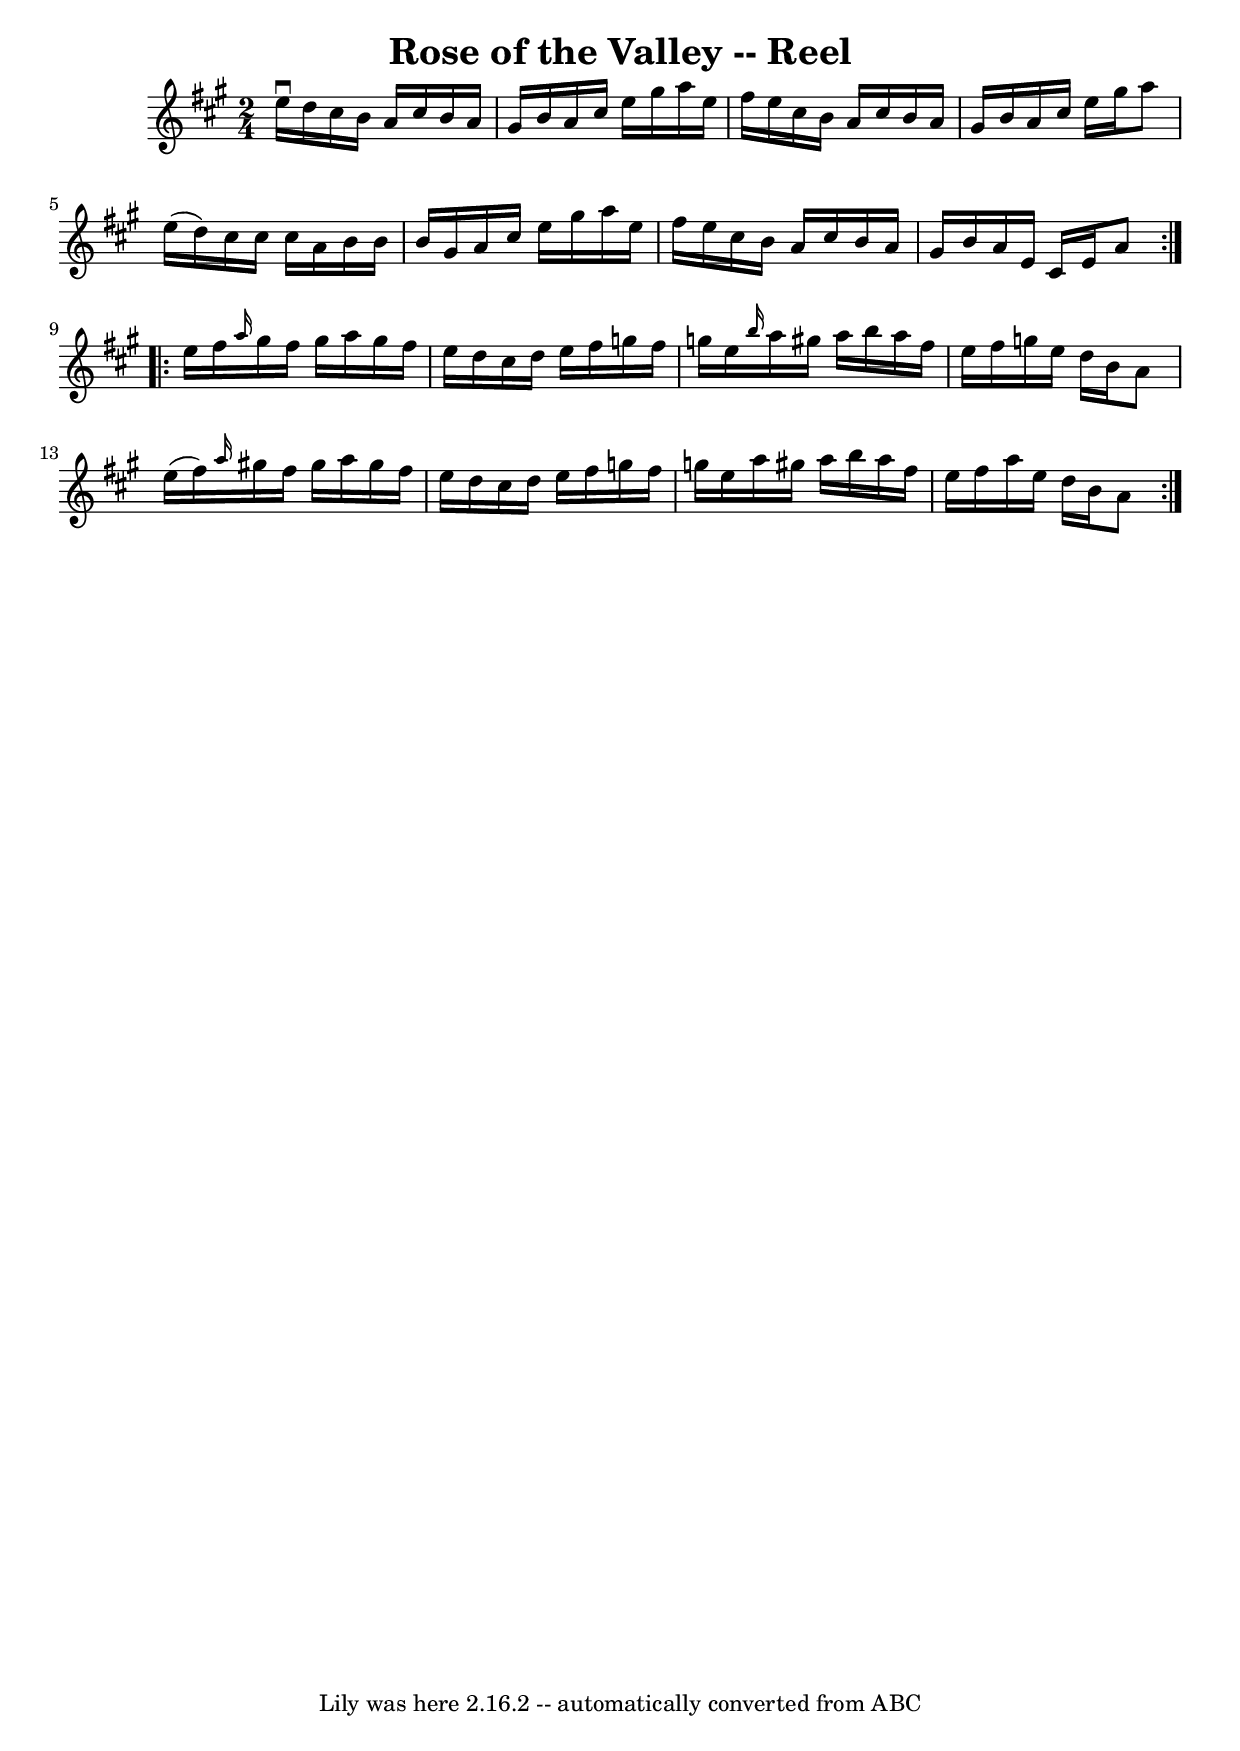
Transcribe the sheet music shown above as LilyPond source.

\version "2.16.2"
\include "Mammoth.ily"
\header {
  %% book = "Ryan's Mammoth Collection"
  crossRefNumber = "1"
  footnotes = ""
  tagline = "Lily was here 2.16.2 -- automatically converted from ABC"
  title = "Rose of the Valley -- Reel"

}
voicedefault =  {



  \repeat volta 2 {

    \time 2/4 
    \key a \major
 e''16^\downbow d''16  |
    cis''16 b'16   
    a'16 cis''16 b'16 a'16 gis'16 b'16  |
    a'16 cis''16  
    e''16 gis''16 a''16 e''16 fis''16 e''16  |
    cis''16    
    b'16 a'16 cis''16 b'16 a'16 gis'16 b'16  |
    a'16    
    cis''16 e''16 gis''16 a''8 e''16 (d''16) |
    cis''16 
    cis''16 cis''16 a'16 b'16 b'16 b'16 gis'16  |
    
    a'16 cis''16 e''16 gis''16 a''16 e''16 fis''16 e''16  
    |
    cis''16 b'16 a'16 cis''16 b'16 a'16 gis'16 b'16 
    |
    a'16 e'16 cis'16 e'16 a'8  
  } 
  \repeat volta 2 {
    
    e''16 fis''16  |
    \grace { a''16  
	   } gis''16 fis''16 gis''16 
    a''16 gis''16 fis''16 e''16 d''16  |
    cis''16 d''16   
    e''16 fis''16 g''16 fis''16 g''16 e''16  |
    \grace {    
      b''16  
    } a''16 gis''!16 a''16 b''16 a''16 fis''16 e''16    
    fis''16  |
    g''16 e''16 d''16 b'16 a'8 e''16 (fis''16 
    ) |
    \grace { a''16  
	   } gis''!16 fis''16 gis''16 a''16 
    gis''16 fis''16 e''16 d''16  |
    cis''16 d''16 e''16   
    fis''16 g''16 fis''16 g''16 e''16  |
    a''16 gis''!16    
    a''16 b''16 a''16 fis''16 e''16 fis''16  |
    a''16    
    e''16 d''16 b'16 a'8  
  }   

}

\score{
  <<

    \context Staff="default"
    {
      \voicedefault 
      
    }

  >>
  \layout {
    
  }
  \midi {
  }

}
